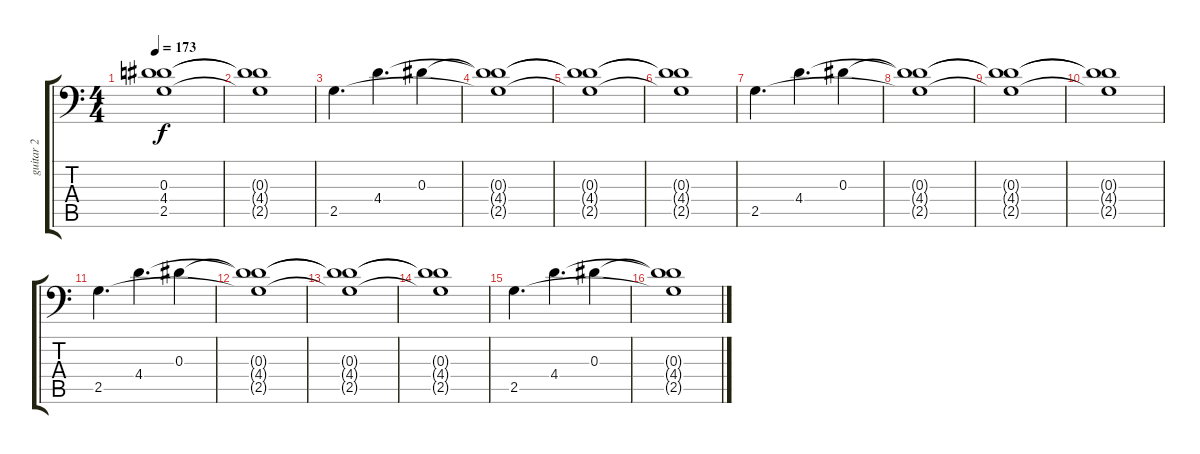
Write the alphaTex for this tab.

\track ("guitar 2" "guitar 2") {instrument overdrivenguitar}
\staff {score tabs}
\tuning (C4 G3 Eb3 Bb2 F2 Bb1) {hide}
\ts (4 4)
\tempo 173
\clef f4
\ks c
(0.3{t} 4.4{t} 2.5{t}).1{dy f} |
(0.3{t} 4.4{t} 2.5{t}).1 |
2.5.4{d} 4.4.4{d} 0.3.4 |
(0.3{t} 4.4{t} 2.5{t}).1 |
(0.3{t} 4.4{t} 2.5{t}).1 |
(0.3{t} 4.4{t} 2.5{t}).1 |
2.5.4{d} 4.4.4{d} 0.3.4 |
(0.3{t} 4.4{t} 2.5{t}).1 |
(0.3{t} 4.4{t} 2.5{t}).1 |
(0.3{t} 4.4{t} 2.5{t}).1 |
2.5.4{d} 4.4.4{d} 0.3.4 |
(0.3{t} 4.4{t} 2.5{t}).1 |
(0.3{t} 4.4{t} 2.5{t}).1 |
(0.3{t} 4.4{t} 2.5{t}).1 |
2.5.4{d} 4.4.4{d} 0.3.4 |
(0.3{t} 4.4{t} 2.5{t}).1
